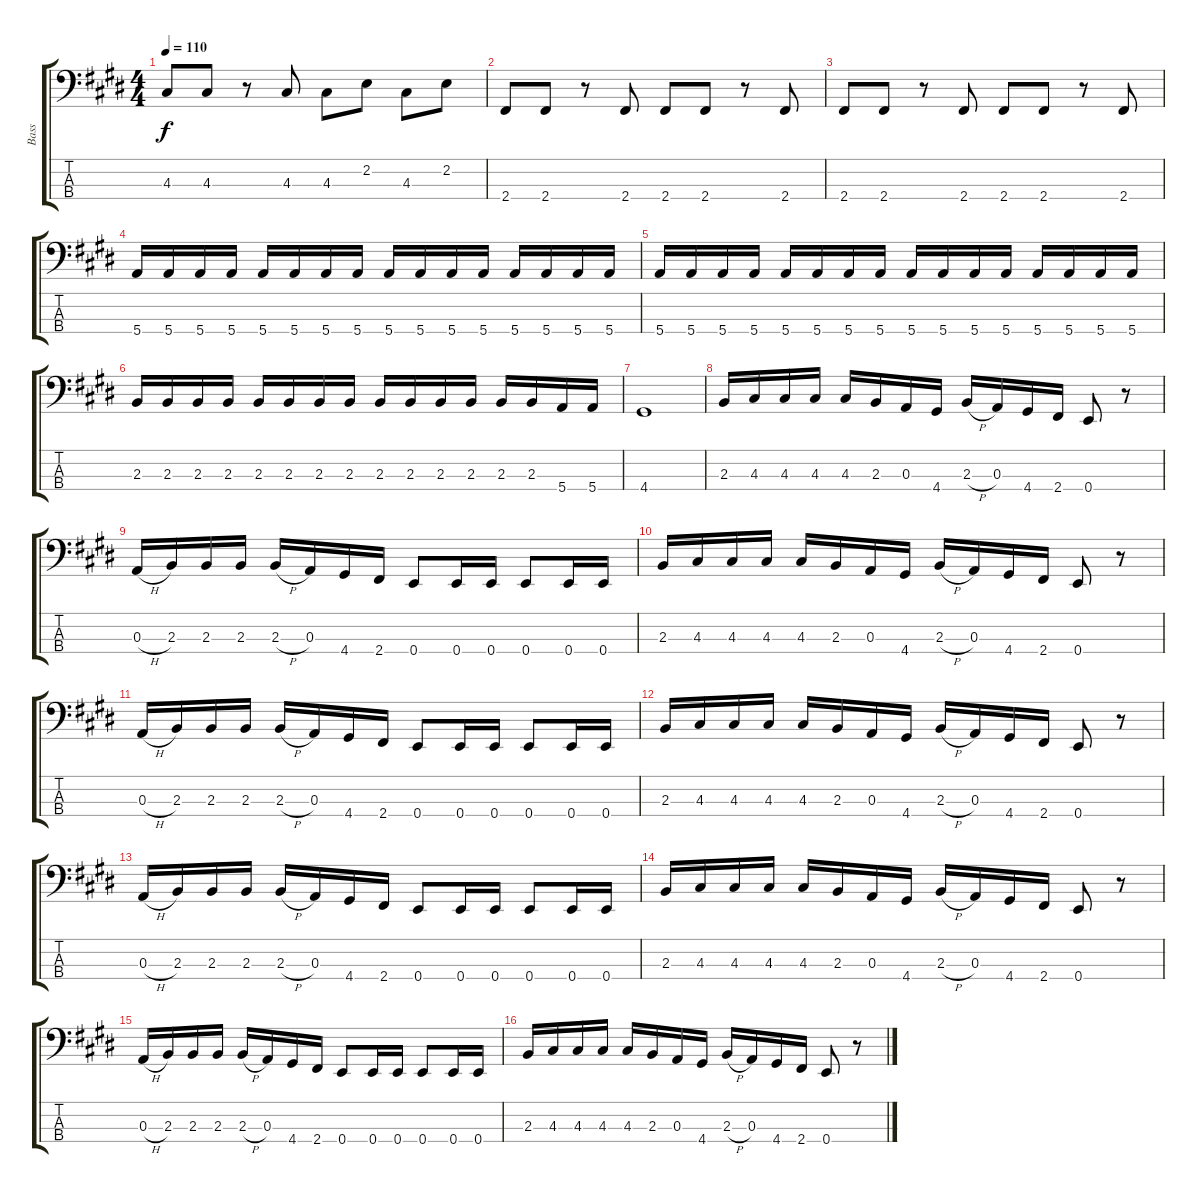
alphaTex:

\track ("Bass" "Bass") {instrument electricbassfinger}
\staff {score tabs}
\tuning (G2 D2 A1 E1) {hide}
\ts (4 4)
\tempo 110
\clef f4
\ks e
4.3.8{dy f} 4.3.8 r.8 4.3.8 4.3.8 2.2.8 4.3.8 2.2.8 |
2.4.8 2.4.8 r.8 2.4.8 2.4.8 2.4.8 r.8 2.4.8 |
2.4.8 2.4.8 r.8 2.4.8 2.4.8 2.4.8 r.8 2.4.8 |
5.4.16 5.4.16 5.4.16 5.4.16 5.4.16 5.4.16 5.4.16 5.4.16 5.4.16 5.4.16 5.4.16 5.4.16 5.4.16 5.4.16 5.4.16 5.4.16 |
5.4.16 5.4.16 5.4.16 5.4.16 5.4.16 5.4.16 5.4.16 5.4.16 5.4.16 5.4.16 5.4.16 5.4.16 5.4.16 5.4.16 5.4.16 5.4.16 |
2.3.16 2.3.16 2.3.16 2.3.16 2.3.16 2.3.16 2.3.16 2.3.16 2.3.16 2.3.16 2.3.16 2.3.16 2.3.16 2.3.16 5.4.16 5.4.16 |
4.4.1 |
2.3.16 4.3.16 4.3.16 4.3.16 4.3.16 2.3.16 0.3.16 4.4.16 2.3{h}.16 0.3.16 4.4.16 2.4.16 0.4.8 r.8 |
0.3{h}.16 2.3.16 2.3.16 2.3.16 2.3{h}.16 0.3.16 4.4.16 2.4.16 0.4.8 0.4.16 0.4.16 0.4.8 0.4.16 0.4.16 |
2.3.16 4.3.16 4.3.16 4.3.16 4.3.16 2.3.16 0.3.16 4.4.16 2.3{h}.16 0.3.16 4.4.16 2.4.16 0.4.8 r.8 |
0.3{h}.16 2.3.16 2.3.16 2.3.16 2.3{h}.16 0.3.16 4.4.16 2.4.16 0.4.8 0.4.16 0.4.16 0.4.8 0.4.16 0.4.16 |
2.3.16 4.3.16 4.3.16 4.3.16 4.3.16 2.3.16 0.3.16 4.4.16 2.3{h}.16 0.3.16 4.4.16 2.4.16 0.4.8 r.8 |
0.3{h}.16 2.3.16 2.3.16 2.3.16 2.3{h}.16 0.3.16 4.4.16 2.4.16 0.4.8 0.4.16 0.4.16 0.4.8 0.4.16 0.4.16 |
2.3.16 4.3.16 4.3.16 4.3.16 4.3.16 2.3.16 0.3.16 4.4.16 2.3{h}.16 0.3.16 4.4.16 2.4.16 0.4.8 r.8 |
0.3{h}.16 2.3.16 2.3.16 2.3.16 2.3{h}.16 0.3.16 4.4.16 2.4.16 0.4.8 0.4.16 0.4.16 0.4.8 0.4.16 0.4.16 |
2.3.16 4.3.16 4.3.16 4.3.16 4.3.16 2.3.16 0.3.16 4.4.16 2.3{h}.16 0.3.16 4.4.16 2.4.16 0.4.8 r.8
